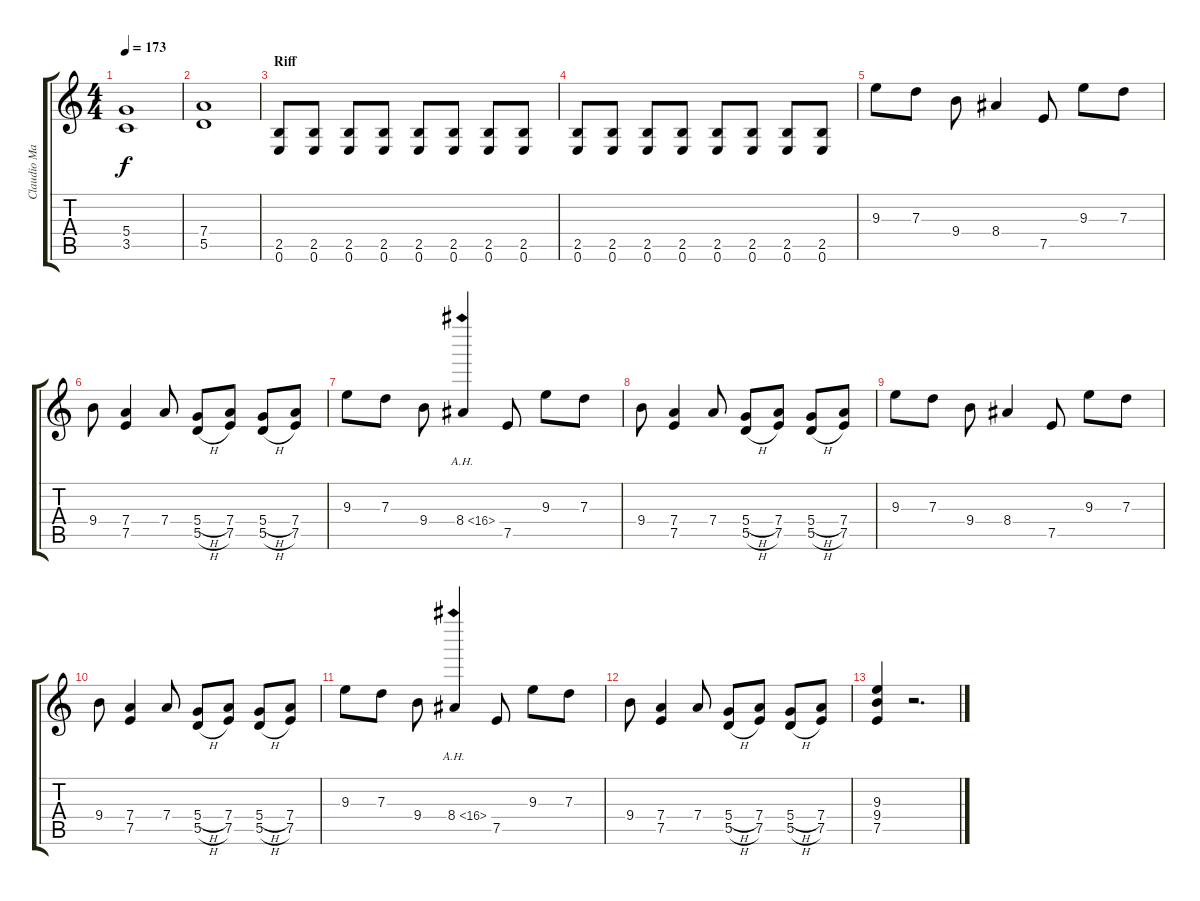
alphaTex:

\track ("Claudio Marciello (Gtr 1)" "Claudio Ma") {instrument overdrivenguitar}
\staff {score tabs}
\tuning (E4 B3 G3 D3 A2 E2) {hide}
\ts (4 4)
\tempo 173
\clef g2
\ks c
(5.4 3.5).1{dy f} |
(7.4 5.5).1 |
\section ("" "Riff")
(2.5 0.6).8 (2.5 0.6).8 (2.5 0.6).8 (2.5 0.6).8 (2.5 0.6).8 (2.5 0.6).8 (2.5 0.6).8 (2.5 0.6).8 |
(2.5 0.6).8 (2.5 0.6).8 (2.5 0.6).8 (2.5 0.6).8 (2.5 0.6).8 (2.5 0.6).8 (2.5 0.6).8 (2.5 0.6).8 |
9.3.8 7.3.8 9.4.8 8.4.4 7.5.8 9.3.8 7.3.8 |
9.4.8 (7.4 7.5).4 7.4.8 (5.4{h} 5.5{h}).8 (7.4 7.5).8 (5.4{h} 5.5{h}).8 (7.4 7.5).8 |
9.3.8 7.3.8 9.4.8 8.4{ah 8}.4 7.5.8 9.3.8 7.3.8 |
9.4.8 (7.4 7.5).4 7.4.8 (5.4{h} 5.5{h}).8 (7.4 7.5).8 (5.4{h} 5.5{h}).8 (7.4 7.5).8 |
9.3.8 7.3.8 9.4.8 8.4.4 7.5.8 9.3.8 7.3.8 |
9.4.8 (7.4 7.5).4 7.4.8 (5.4{h} 5.5{h}).8 (7.4 7.5).8 (5.4{h} 5.5{h}).8 (7.4 7.5).8 |
9.3.8 7.3.8 9.4.8 8.4{ah 8}.4 7.5.8 9.3.8 7.3.8 |
9.4.8 (7.4 7.5).4 7.4.8 (5.4{h} 5.5{h}).8 (7.4 7.5).8 (5.4{h} 5.5{h}).8 (7.4 7.5).8 |
(9.3 9.4 7.5).4 r.2{d}
